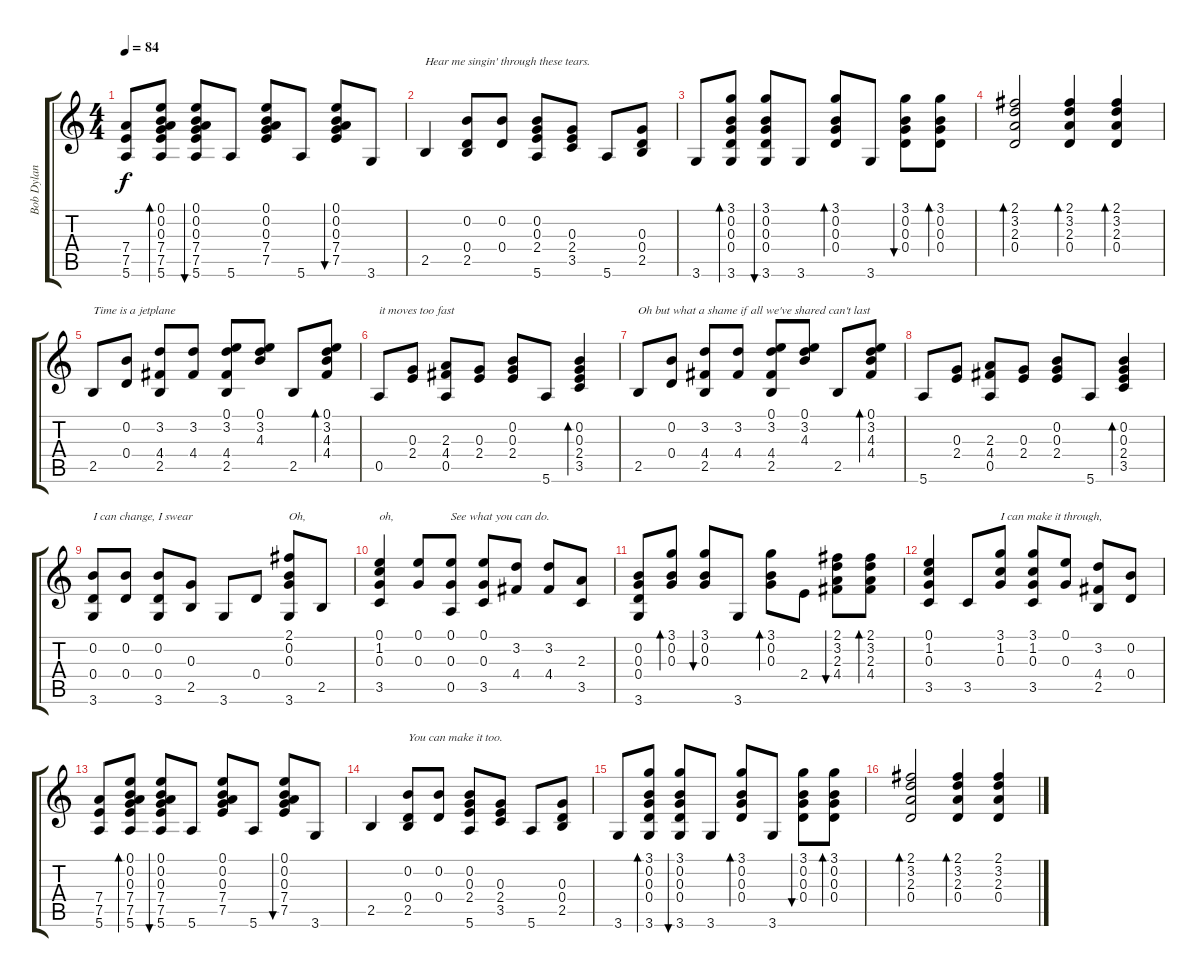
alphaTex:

\track ("Bob Dylan" "Bob Dylan") {instrument acousticguitarsteel}
\staff {score tabs}
\tuning (E4 B3 G3 D3 A2 E2) {hide}
\ts (4 4)
\tempo 84
\clef g2
\ks c
(7.4 7.5 5.6).8{dy f} (0.1 0.2 0.3 7.4 7.5 5.6).8{bd 60} (0.1 0.2 0.3 7.4 7.5 5.6).8{bu 60} 5.6.8 (0.1 0.2 0.3 7.4 7.5).8 5.6.8 (0.1 0.2 0.3 7.4 7.5).8{bu 60} 3.6.8 |
2.5.4{txt "Hear me singin' through these tears."} (0.2 0.4 2.5).8 (0.2 0.4).8 (0.2 0.3 2.4 5.6).8 (0.3 2.4 3.5).8 5.6.8 (0.3 0.4 2.5).8 |
3.6.8 (3.1 0.2 0.3 0.4 3.6).8{bd 60} (3.1 0.2 0.3 0.4 3.6).8{bu 60} 3.6.8 (3.1 0.2 0.3 0.4).8{bd 60} 3.6.8 (3.1 0.2 0.3 0.4).8{bu 60} (3.1 0.2 0.3 0.4).8{bd 60} |
(2.1 3.2 2.3 0.4).2{bd 240} (2.1 3.2 2.3 0.4).4{bd 240} (2.1 3.2 2.3 0.4).4{bd 240} |
2.5.8{txt "Time is a jetplane"} (0.2 0.4).8 (3.2 4.4 2.5).8 (3.2 4.4).8 (0.1 3.2 4.4 2.5).8 (0.1 3.2 4.3).8 2.5.8 (0.1 3.2 4.3 4.4).8{bd 120} |
0.5.8{txt "it moves too fast"} (0.3 2.4).8 (2.3 4.4 0.5).8 (0.3 2.4).8 (0.2 0.3 2.4).8 5.6.8 (0.2 0.3 2.4 3.5).4{bd 120} |
2.5.8{txt "Oh but what a shame if all we've shared can't last"} (0.2 0.4).8 (3.2 4.4 2.5).8 (3.2 4.4).8 (0.1 3.2 4.4 2.5).8 (0.1 3.2 4.3).8 2.5.8 (0.1 3.2 4.3 4.4).8{bd 120} |
5.6.8 (0.3 2.4).8 (2.3 4.4 0.5).8 (0.3 2.4).8 (0.2 0.3 2.4).8 5.6.8 (0.2 0.3 2.4 3.5).4{bd 120} |
(0.2 0.4 3.6).8{txt "I can change, I swear"} (0.2 0.4).8 (0.2 0.4 3.6).8 (0.3 2.5).8 3.6.8 0.4.8 (2.1 0.2 0.3 3.6).8{txt "Oh,"} 2.5.8 |
(0.1 1.2 0.3 3.5).4{txt "oh,"} (0.1 0.3).8 (0.1 0.3 0.5).8{txt "See what you can do."} (0.1 0.3 3.5).8 (3.2 4.4).8 (3.2 4.4).8 (2.3 3.5).8 |
(0.2 0.3 0.4 3.6).8 (3.1 0.2 0.3).8{bd 120} (3.1 0.2 0.3).8{bu 120} 3.6.8 (3.1 0.2 0.3).8{bd 120} 2.4.8 (2.1 3.2 2.3 4.4).8{bu 120} (2.1 3.2 2.3 4.4).8{bd 120} |
(0.1 1.2 0.3 3.5).4 3.5.8 (3.1 1.2 0.3).8{txt "I can make it through,"} (3.1 1.2 0.3 3.5).8 (0.1 0.3).8 (3.2 4.4 2.5).8 (0.2 0.4).8 |
(7.4 7.5 5.6).8 (0.1 0.2 0.3 7.4 7.5 5.6).8{bd 60} (0.1 0.2 0.3 7.4 7.5 5.6).8{bu 60} 5.6.8 (0.1 0.2 0.3 7.4 7.5).8 5.6.8 (0.1 0.2 0.3 7.4 7.5).8{bu 60} 3.6.8 |
2.5.4 (0.2 0.4 2.5).8{txt "You can make it too."} (0.2 0.4).8 (0.2 0.3 2.4 5.6).8 (0.3 2.4 3.5).8 5.6.8 (0.3 0.4 2.5).8 |
3.6.8 (3.1 0.2 0.3 0.4 3.6).8{bd 60} (3.1 0.2 0.3 0.4 3.6).8{bu 60} 3.6.8 (3.1 0.2 0.3 0.4).8{bd 60} 3.6.8 (3.1 0.2 0.3 0.4).8{bu 60} (3.1 0.2 0.3 0.4).8{bd 60} |
(2.1 3.2 2.3 0.4).2{bd 240} (2.1 3.2 2.3 0.4).4{bd 240} (2.1 3.2 2.3 0.4).4
